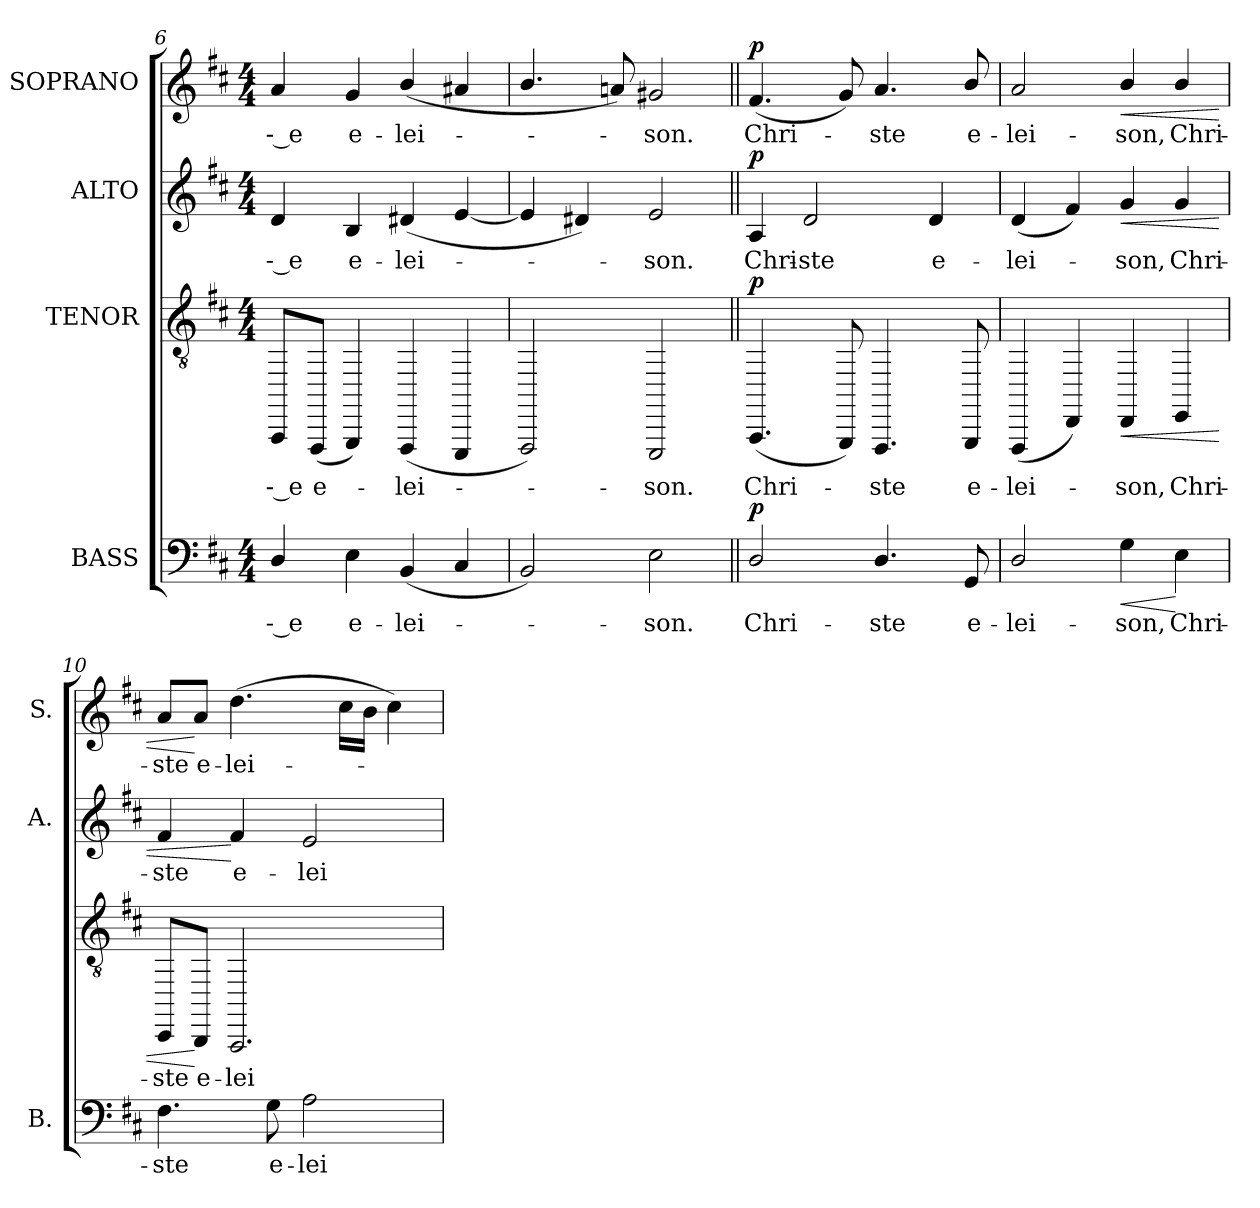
**kern	**text	**dynam	**kern	**text	**dynam	**kern	**text	**dynam	**kern	**text	**dynam
*part4	*part4	*part4	*part3	*part3	*part3	*part2	*part2	*part2	*part1	*part1	*part1
*staff4	*staff4	*staff4	*staff3	*staff3	*staff3	*staff2	*staff2	*staff2	*staff1	*staff1	*staff1
*I"BASS	*	*	*I"TENOR	*	*	*I"ALTO	*	*	*I"SOPRANO	*	*
*I'B.	*	*	*	*	*	*I'A.	*	*	*I'S.	*	*
!!LO:LB:g=z
*clefF4	*	*	*clefGv2	*	*	*clefG2	*	*	*clefG2	*	*
*	*	*	*ITrd-14c-24	*	*	*	*	*	*	*	*
*k[f#c#]	*	*	*k[f#c#]	*	*	*k[f#c#]	*	*	*k[f#c#]	*	*
*D:	*	*	*D:	*	*	*D:	*	*	*D:	*	*
*M4/4	*	*	*M4/4	*	*	*M4/4	*	*	*M4/4	*	*
=6	=6	=6	=6	=6	=6	=6	=6	=6	=6	=6	=6
!	!LO:LY:b:color=#000000	!	!	!	!	!	!	!	!	!	!
!	!	!	!	!LO:LY:b:color=#000000	!	!	!	!	!	!	!
!	!	!	!	!	!	!	!LO:LY:b:color=#000000	!	!	!	!
!	!	!	!	!	!	!	!	!	!	!LO:LY:b:color=#000000	!
4Di/	-- e	.	8AAi/L	-- e	.	4di/	-- e	.	4ai/	-- e	.
!	!	!	!	!LO:LY:b:color=#000000	!	!	!	!	!	!	!
.	.	.	(8FF#i/J	e-	.	.	.	.	.	.	.
!	!LO:LY:b:color=#000000	!	!	!	!	!	!	!	!	!	!
!	!	!	!	!	!	!	!LO:LY:b:color=#000000	!	!	!	!
!	!	!	!	!	!	!	!	!	!	!LO:LY:b:color=#000000	!
4Ei\	e-	.	4GGi/)	.	.	4Bi/	e-	.	4gi/	e-	.
!	!LO:LY:b:color=#000000	!	!	!	!	!	!	!	!	!	!
!	!	!	!	!LO:LY:b:color=#000000	!	!	!	!	!	!	!
!	!	!	!	!	!	!	!LO:LY:b:color=#000000	!	!	!	!
!	!	!	!	!	!	!	!	!	!	!LO:LY:b:color=#000000	!
(4BBi/	-lei-	.	(4FF#i/	-lei-	.	(4d#Xi/	-lei-	.	(4bi/	-lei-	.
4C#i/	.	.	4EEi/	.	.	[4ei/	.	.	4a#Xi/	.	.
=7	=7	=7	=7	=7	=7	=7	=7	=7	=7	=7	=7
2BBi/)	.	.	2FF#i/)	.	.	4ei/]	.	.	4.bi/	.	.
.	.	.	.	.	.	4d#Xi/)	.	.	.	.	.
.	.	.	.	.	.	.	.	.	8ani/)	.	.
!	!LO:LY:b:color=#000000	!	!	!	!	!	!	!	!	!	!
!	!	!	!	!LO:LY:b:color=#000000	!	!	!	!	!	!	!
!	!	!	!	!	!	!	!LO:LY:b:color=#000000	!	!	!	!
!	!	!	!	!	!	!	!	!	!	!LO:LY:b:color=#000000	!
2Ei\	-son.	.	2EEi/	-son.	.	2ei/	-son.	.	2g#Xi/	-son.	.
=8||	=8||	=8||	=8||	=8||	=8||	=8||	=8||	=8||	=8||	=8||	=8||
!	!LO:LY:b:color=#000000	!	!	!	!	!	!	!	!	!	!
!	!	!	!	!LO:LY:b:color=#000000	!	!	!	!	!	!	!
!	!	!	!	!	!	!	!LO:LY:b:color=#000000	!	!	!	!
!	!	!	!	!	!	!	!	!	!	!LO:LY:b:color=#000000	!
2Di/	Chri-	p	(4.AAi/	Chri-	p	4Ai/	Chri-	p	(4.f#i/	Chri-	p
!	!	!	!	!	!	!	!LO:LY:b:color=#000000	!	!	!	!
.	.	.	.	.	.	2di/	-ste	.	.	.	.
.	.	.	8GGi/)	.	.	.	.	.	8gi/)	.	.
!	!LO:LY:b:color=#000000	!	!	!	!	!	!	!	!	!	!
!	!	!	!	!LO:LY:b:color=#000000	!	!	!	!	!	!	!
!	!	!	!	!	!	!	!	!	!	!LO:LY:b:color=#000000	!
4.Di/	-ste	.	4.FF#i/	-ste	.	.	.	.	4.ai/	-ste	.
!	!	!	!	!	!	!	!LO:LY:b:color=#000000	!	!	!	!
.	.	.	.	.	.	4di/	e-	.	.	.	.
!	!LO:LY:b:color=#000000	!	!	!	!	!	!	!	!	!	!
!	!	!	!	!LO:LY:b:color=#000000	!	!	!	!	!	!	!
!	!	!	!	!	!	!	!	!	!	!LO:LY:b:color=#000000	!
8GGi/	e-	.	8GGi/	e-	.	.	.	.	8bi/	e-	.
=9	=9	=9	=9	=9	=9	=9	=9	=9	=9	=9	=9
!	!LO:LY:b:color=#000000	!	!	!	!	!	!	!	!	!	!
!	!	!	!	!LO:LY:b:color=#000000	!	!	!	!	!	!	!
!	!	!	!	!	!	!	!LO:LY:b:color=#000000	!	!	!	!
!	!	!	!	!	!	!	!	!	!	!LO:LY:b:color=#000000	!
2Di/	-lei-	.	(4FF#i/	-lei-	.	(4di/	-lei-	.	2ai/	-lei-	.
.	.	.	4Di/)	.	.	4f#i/)	.	.	.	.	.
!	!LO:LY:b:color=#000000	!LO:HP:b	!	!	!	!	!	!	!	!	!
!	!	!	!	!LO:LY:b:color=#000000	!LO:HP:b	!	!	!	!	!	!
!	!	!	!	!	!	!	!LO:LY:b:color=#000000	!LO:HP:b	!	!	!
!	!	!	!	!	!	!	!	!	!	!LO:LY:b:color=#000000	!LO:HP:b
4Gi\	-son,	<	4Di/	-son,	<	4gi/	-son,	<	4bi/	-son,	<
!	!LO:LY:b:color=#000000	!	!	!	!	!	!	!	!	!	!
!	!	!	!	!LO:LY:b:color=#000000	!	!	!	!	!	!	!
!	!	!	!	!	!	!	!LO:LY:b:color=#000000	!	!	!	!
!	!	!	!	!	!	!	!	!	!	!LO:LY:b:color=#000000	!
4Ei\	Chri-	[	4Ei/	Chri-	.	4gi/	Chri-	.	4bi/	Chri-	.
=10	=10	=10	=10	=10	=10	=10	=10	=10	=10	=10	=10
!	!LO:LY:b:color=#000000	!	!	!	!	!	!	!	!	!	!
!	!	!	!	!LO:LY:b:color=#000000	!	!	!	!	!	!	!
!	!	!	!	!	!	!	!LO:LY:b:color=#000000	!	!	!	!
!	!	!	!	!	!	!	!	!	!	!LO:LY:b:color=#000000	!
4.F#i\	-ste	.	8C#i/L	-ste	.	4f#i/	-ste	.	8ai/L	-ste	.
!	!	!	!	!LO:LY:b:color=#000000	!	!	!	!	!	!	!
!	!	!	!	!	!	!	!	!	!	!LO:LY:b:color=#000000	!
.	.	.	8BBi/J	e-	[	.	.	.	8ai/J	e-	[
!	!	!	!	!LO:LY:b:color=#000000	!	!	!	!	!	!	!
!	!	!	!	!	!	!	!LO:LY:b:color=#000000	!	!	!	!
!	!	!	!	!	!	!	!	!	!	!LO:LY:b:color=#000000	!
.	.	.	2.AAi/	-lei-	.	4f#i/	e-	[	(4.ddi\	-lei-	.
!	!LO:LY:b:color=#000000	!	!	!	!	!	!	!	!	!	!
8Gi\	e-	.	.	.	.	.	.	.	.	.	.
!	!LO:LY:b:color=#000000	!	!	!	!	!	!	!	!	!	!
!	!	!	!	!	!	!	!LO:LY:b:color=#000000	!	!	!	!
2Ai\	-lei-	.	.	.	.	2ei/	-lei-	.	.	.	.
.	.	.	.	.	.	.	.	.	16cc#i\LL	.	.
.	.	.	.	.	.	.	.	.	16bi\JJ	.	.
.	.	.	.	.	.	.	.	.	4cc#i\)	.	.
=	=	=	=	=	=	=	=	=	=	=	=
*-	*-	*-	*-	*-	*-	*-	*-	*-	*-	*-	*-
